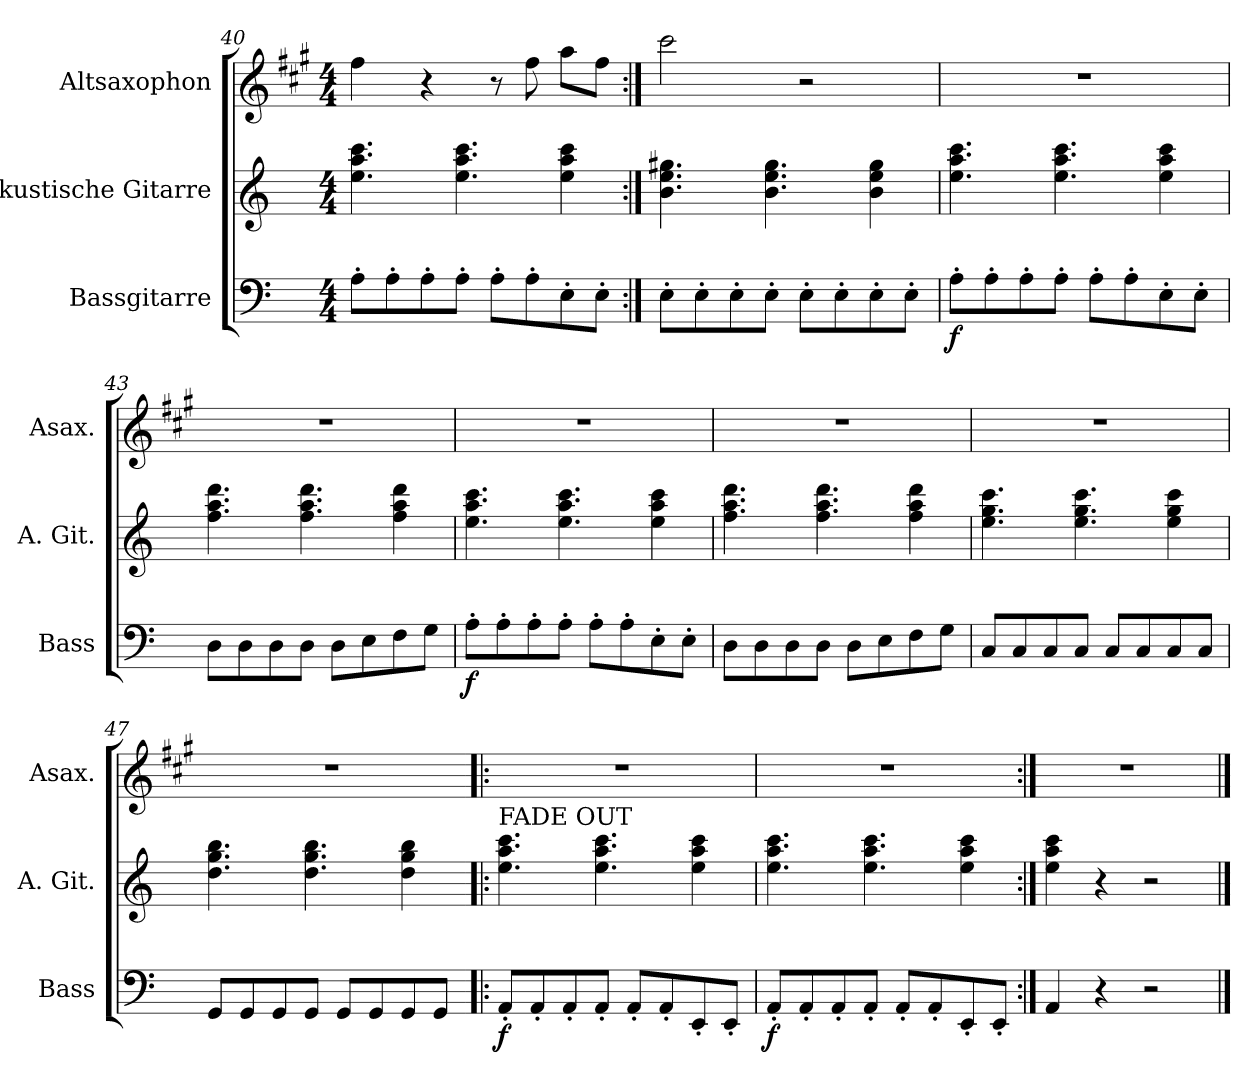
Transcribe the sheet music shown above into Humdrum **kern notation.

**kern	**dynam	**kern	**kern
*part3	*part3	*part2	*part1
*staff3	*staff3	*staff2	*staff1
*I"Bassgitarre	*	*I"Akustische Gitarre	*I"Altsaxophon
*I'Bass	*	*I'A. Git.	*I'Asax.
*clefF4	*	*clefG2	*clefG2
*ITrd7c12	*	*ITrd7c12	*ITrd5c9
*k[]	*	*k[]	*k[]
*C:	*	*C:	*C:
*M4/4	*	*M4/4	*M4/4
=40	=40	=40	=40
8AA'i\L	.	4.ei\ 4.ai 4.cci	4ai\
8AA'i\	.	.	.
8AA'i\	.	.	4r
8AA'i\J	.	4.ei\ 4.ai 4.cci	.
8AA'i\L	.	.	8r
8AA'i\	.	.	8ai\
8EE'i\	.	4ei\ 4ai 4cci	8cci\L
8EE'i\J	.	.	8ai\J
=41:|!	=41:|!	=41:|!	=41:|!
8EE'i\L	.	4.Bi\ 4.ei 4.g#Xi	2eei\
8EE'i\	.	.	.
8EE'i\	.	.	.
8EE'i\J	.	4.Bi\ 4.ei 4.g#i	.
8EE'i\L	.	.	2r
8EE'i\	.	.	.
8EE'i\	.	4Bi\ 4ei 4g#i	.
8EE'i\J	.	.	.
!!LO:LB:g=z
=42	=42	=42	=42
8AA'i\L	f	4.ei\ 4.ai 4.cci	1r
8AA'i\	.	.	.
8AA'i\	.	.	.
8AA'i\J	.	4.ei\ 4.ai 4.cci	.
8AA'i\L	.	.	.
8AA'i\	.	.	.
8EE'i\	.	4ei\ 4ai 4cci	.
8EE'i\J	.	.	.
=43	=43	=43	=43
8DDi\L	.	4.fi\ 4.ai 4.ddi	1r
8DDi\	.	.	.
8DDi\	.	.	.
8DDi\J	.	4.fi\ 4.ai 4.ddi	.
8DDi\L	.	.	.
8EEi\	.	.	.
8FFi\	.	4fi\ 4ai 4ddi	.
8GGi\J	.	.	.
=44	=44	=44	=44
8AA'i\L	f	4.ei\ 4.ai 4.cci	1r
8AA'i\	.	.	.
8AA'i\	.	.	.
8AA'i\J	.	4.ei\ 4.ai 4.cci	.
8AA'i\L	.	.	.
8AA'i\	.	.	.
8EE'i\	.	4ei\ 4ai 4cci	.
8EE'i\J	.	.	.
=45	=45	=45	=45
8DDi\L	.	4.fi\ 4.ai 4.ddi	1r
8DDi\	.	.	.
8DDi\	.	.	.
8DDi\J	.	4.fi\ 4.ai 4.ddi	.
8DDi\L	.	.	.
8EEi\	.	.	.
8FFi\	.	4fi\ 4ai 4ddi	.
8GGi\J	.	.	.
!!LO:LB:g=z
=46	=46	=46	=46
8CCi/L	.	4.ei\ 4.gi 4.cci	1r
8CCi/	.	.	.
8CCi/	.	.	.
8CCi/J	.	4.ei\ 4.gi 4.cci	.
8CCi/L	.	.	.
8CCi/	.	.	.
8CCi/	.	4ei\ 4gi 4cci	.
8CCi/J	.	.	.
=47	=47	=47	=47
8GGGi/L	.	4.di\ 4.gi 4.bi	1r
8GGGi/	.	.	.
8GGGi/	.	.	.
8GGGi/J	.	4.di\ 4.gi 4.bi	.
8GGGi/L	.	.	.
8GGGi/	.	.	.
8GGGi/	.	4di\ 4gi 4bi	.
8GGGi/J	.	.	.
!!LO:PB:g=z
=48!|:	=48!|:	=48!|:	=48!|:
!	!	!LO:TX:a:t=FADE OUT	!
8AAA'i/L	f	4.ei\ 4.ai 4.cci	1r
8AAA'i/	.	.	.
8AAA'i/	.	.	.
8AAA'i/J	.	4.ei\ 4.ai 4.cci	.
8AAA'i/L	.	.	.
8AAA'i/	.	.	.
8EEE'i/	.	4ei\ 4ai 4cci	.
8EEE'i/J	.	.	.
=49	=49	=49	=49
8AAA'i/L	f	4.ei\ 4.ai 4.cci	1r
8AAA'i/	.	.	.
8AAA'i/	.	.	.
8AAA'i/J	.	4.ei\ 4.ai 4.cci	.
8AAA'i/L	.	.	.
8AAA'i/	.	.	.
8EEE'i/	.	4ei\ 4ai 4cci	.
8EEE'i/J	.	.	.
=50:|!	=50:|!	=50:|!	=50:|!
4AAAi/	.	4ei\ 4ai 4cci	1r
4r	.	4r	.
2r	.	2r	.
==	==	==	==
*-	*-	*-	*-
